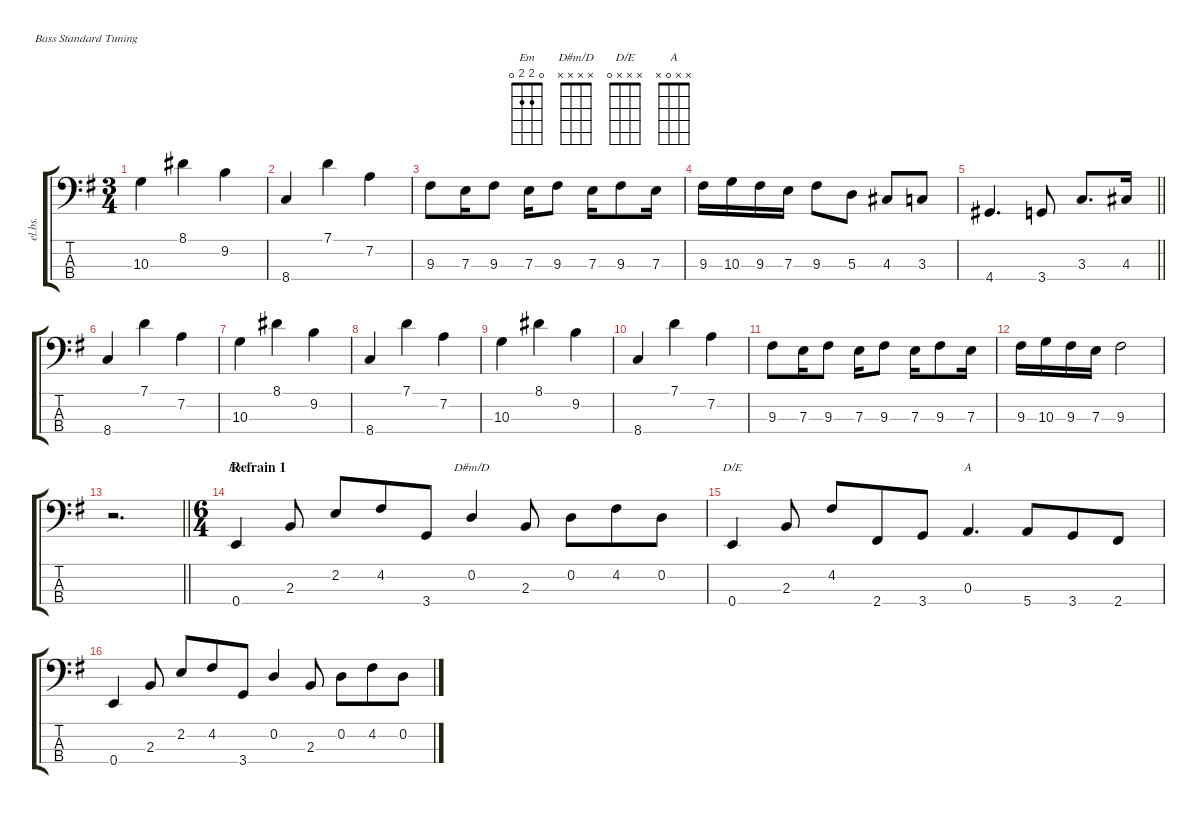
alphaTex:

\defaultSystemsLayout 4
\hideDynamics
\bracketExtendMode groupsimilarinstruments
\otherSystemsTrackNameOrientation horizontal
\track ("Bass" "el.bs.") {defaultSystemsLayout 4 instrument electricbassfinger}
\staff {score tabs}
\tuning (G2 D2 A1 E1)
\chord ("Em" 0 2 2 0) {showfingering false}
\chord ("D#m/D" x x x x)
\chord ("D/E" x x x 0) {showfingering false}
\chord ("A" x x 0 x) {showfingering false}
\ts (3 4)
\tempo (120 hide)
\clef f4
\ks eminor
10.3{acc forcenatural}.4{dy f beam Down} 8.1{acc #}.4{beam Down} 9.2{acc forcenatural}.4{beam Down} |
8.4{acc forcenatural}.4{beam Up} 7.1{acc forcenatural}.4{beam Down} 7.2{acc forcenatural}.4{beam Down} |
9.3{acc #}.8{beam Down} 7.3{acc forcenatural}.16{beam Down} 9.3{acc #}.8{beam Down} 7.3{acc forcenatural}.16{beam Down} 9.3{acc #}.8{beam Down} 7.3{acc forcenatural}.16{beam Down} 9.3{acc #}.8{beam Down} 7.3{acc forcenatural}.16{beam Down} |
9.3{acc #}.16{beam Down} 10.3{acc forcenatural}.16{beam Down} 9.3{acc #}.16{beam Down} 7.3{acc forcenatural}.16{beam Down} 9.3{acc #}.8{beam Down} 5.3{acc forcenatural}.8{beam Down} 4.3{acc #}.8{beam Up} 3.3{acc forcenatural}.8{beam Up} |
\barLineRight lightlight
4.4{acc #}.4{d beam Up} 3.4{acc forcenatural}.8{beam Up} 3.3{acc forcenatural}.8{d beam Up} 4.3{acc #}.16{beam Up} |
8.4{acc forcenatural}.4{beam Up} 7.1{acc forcenatural}.4{beam Down} 7.2{acc forcenatural}.4{beam Down} |
10.3{acc forcenatural}.4{beam Down} 8.1{acc #}.4{beam Down} 9.2{acc forcenatural}.4{beam Down} |
8.4{acc forcenatural}.4{beam Up} 7.1{acc forcenatural}.4{beam Down} 7.2{acc forcenatural}.4{beam Down} |
10.3{acc forcenatural}.4{beam Down} 8.1{acc #}.4{beam Down} 9.2{acc forcenatural}.4{beam Down} |
8.4{acc forcenatural}.4{beam Up} 7.1{acc forcenatural}.4{beam Down} 7.2{acc forcenatural}.4{beam Down} |
9.3{acc #}.8{beam Down} 7.3{acc forcenatural}.16{beam Down} 9.3{acc #}.8{beam Down} 7.3{acc forcenatural}.16{beam Down} 9.3{acc #}.8{beam Down} 7.3{acc forcenatural}.16{beam Down} 9.3{acc #}.8{beam Down} 7.3{acc forcenatural}.16{beam Down} |
9.3{acc #}.16{beam Down} 10.3{acc forcenatural}.16{beam Down} 9.3{acc #}.16{beam Down} 7.3{acc forcenatural}.16{beam Down} 9.3{acc #}.2{beam Down} |
\barLineRight lightlight
r.2{d beam Down} |
\ts (6 4)
\beaming (8 3 3 3 3)
\section ("" "Refrain 1")
0.4{acc forcenatural}.4{ch "Em" beam Up} 2.3{acc forcenatural}.8{beam Up} 2.2{acc forcenatural}.8{beam Up} 4.2{acc #}.8{beam Up} 3.4{acc forcenatural}.8{beam Up} 0.2{acc forcenatural}.4{ch "D#m/D" beam Up} 2.3{acc forcenatural}.8{beam Up} 0.2{acc forcenatural}.8{beam Down} 4.2{acc #}.8{beam Down} 0.2{acc forcenatural}.8{beam Down} |
0.4{acc forcenatural}.4{ch "D/E" beam Up} 2.3{acc forcenatural}.8{beam Up} 4.2{acc #}.8{beam Up} 2.4{acc #}.8{beam Up} 3.4{acc forcenatural}.8{beam Up} 0.3{acc forcenatural}.4{d ch "A" beam Up} 5.4{acc forcenatural}.8{beam Up} 3.4{acc forcenatural}.8{beam Up} 2.4{acc #}.8{beam Up} |
0.4{acc forcenatural}.4{beam Up} 2.3{acc forcenatural}.8{beam Up} 2.2{acc forcenatural}.8{beam Up} 4.2{acc #}.8{beam Up} 3.4{acc forcenatural}.8{beam Up} 0.2{acc forcenatural}.4{beam Up} 2.3{acc forcenatural}.8{beam Up} 0.2{acc forcenatural}.8{beam Down} 4.2{acc #}.8{beam Down} 0.2{acc forcenatural}.8{beam Down}
